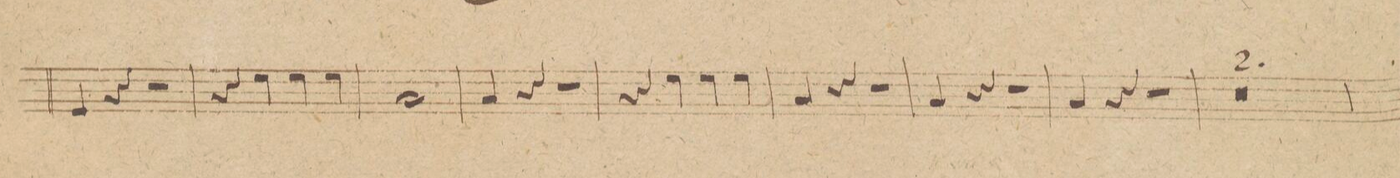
**kern	**dynam
*I"Baſso.	*
*clefF4	*
*k[]	*
*met(c|)	*
*M2/2	*
4GG/	.
4r	.
2r	.
=10	=10
4r	.
4G\	.
4G\	.
4G\	.
=11	=11
1C	.
=12	=12
4C/	.
4r	.
2r	.
=13	=13
4r	.
4G\	.
4G\	.
4G\	.
=14	=14
4C/	.
4r	.
2r	.
=15	=15
4C/	.
4r	.
2r	.
=16	=16
4C/	.
4r	.
2r	.
=17	=17
0r	.
=18	=18
=19	=19
*-	*-
